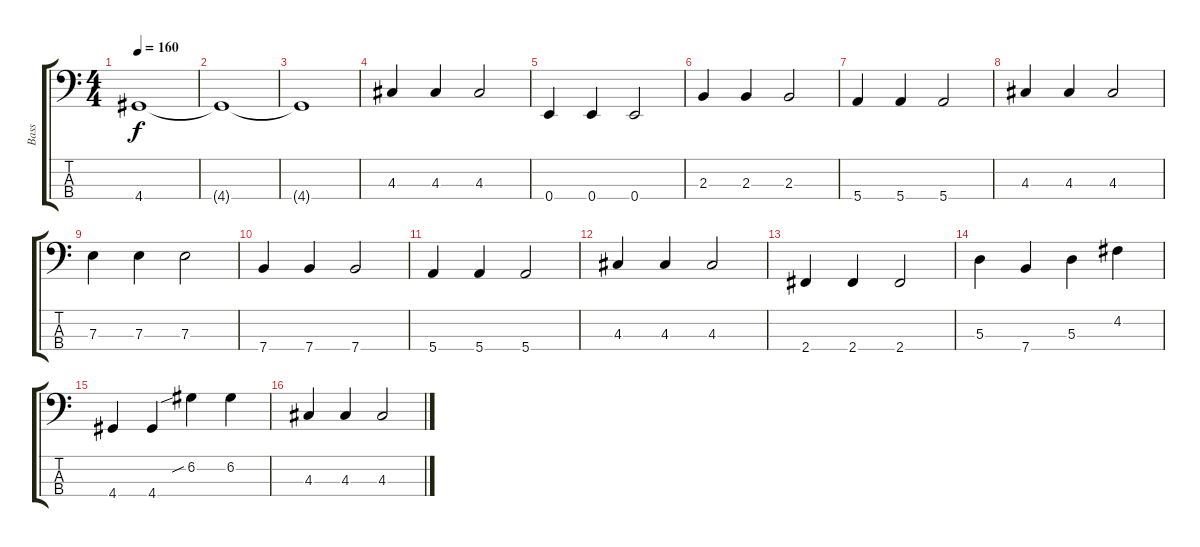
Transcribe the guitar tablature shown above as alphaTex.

\track ("Bass" "Bass") {instrument electricbassfinger}
\staff {score tabs}
\tuning (G2 D2 A1 E1) {hide}
\ts (4 4)
\tempo 160
\clef f4
\ks c
4.4{t}.1{dy f} |
4.4{t}.1 |
4.4{t}.1 |
4.3.4 4.3.4 4.3.2 |
0.4.4 0.4.4 0.4.2 |
2.3.4 2.3.4 2.3.2 |
5.4.4 5.4.4 5.4.2 |
4.3.4 4.3.4 4.3.2 |
7.3.4 7.3.4 7.3.2 |
7.4.4 7.4.4 7.4.2 |
5.4.4 5.4.4 5.4.2 |
4.3.4 4.3.4 4.3.2 |
2.4.4 2.4.4 2.4.2 |
5.3.4 7.4.4 5.3.4 4.2.4 |
4.4.4 4.4.4 6.2{sib}.4 6.2.4 |
4.3.4 4.3.4 4.3.2
